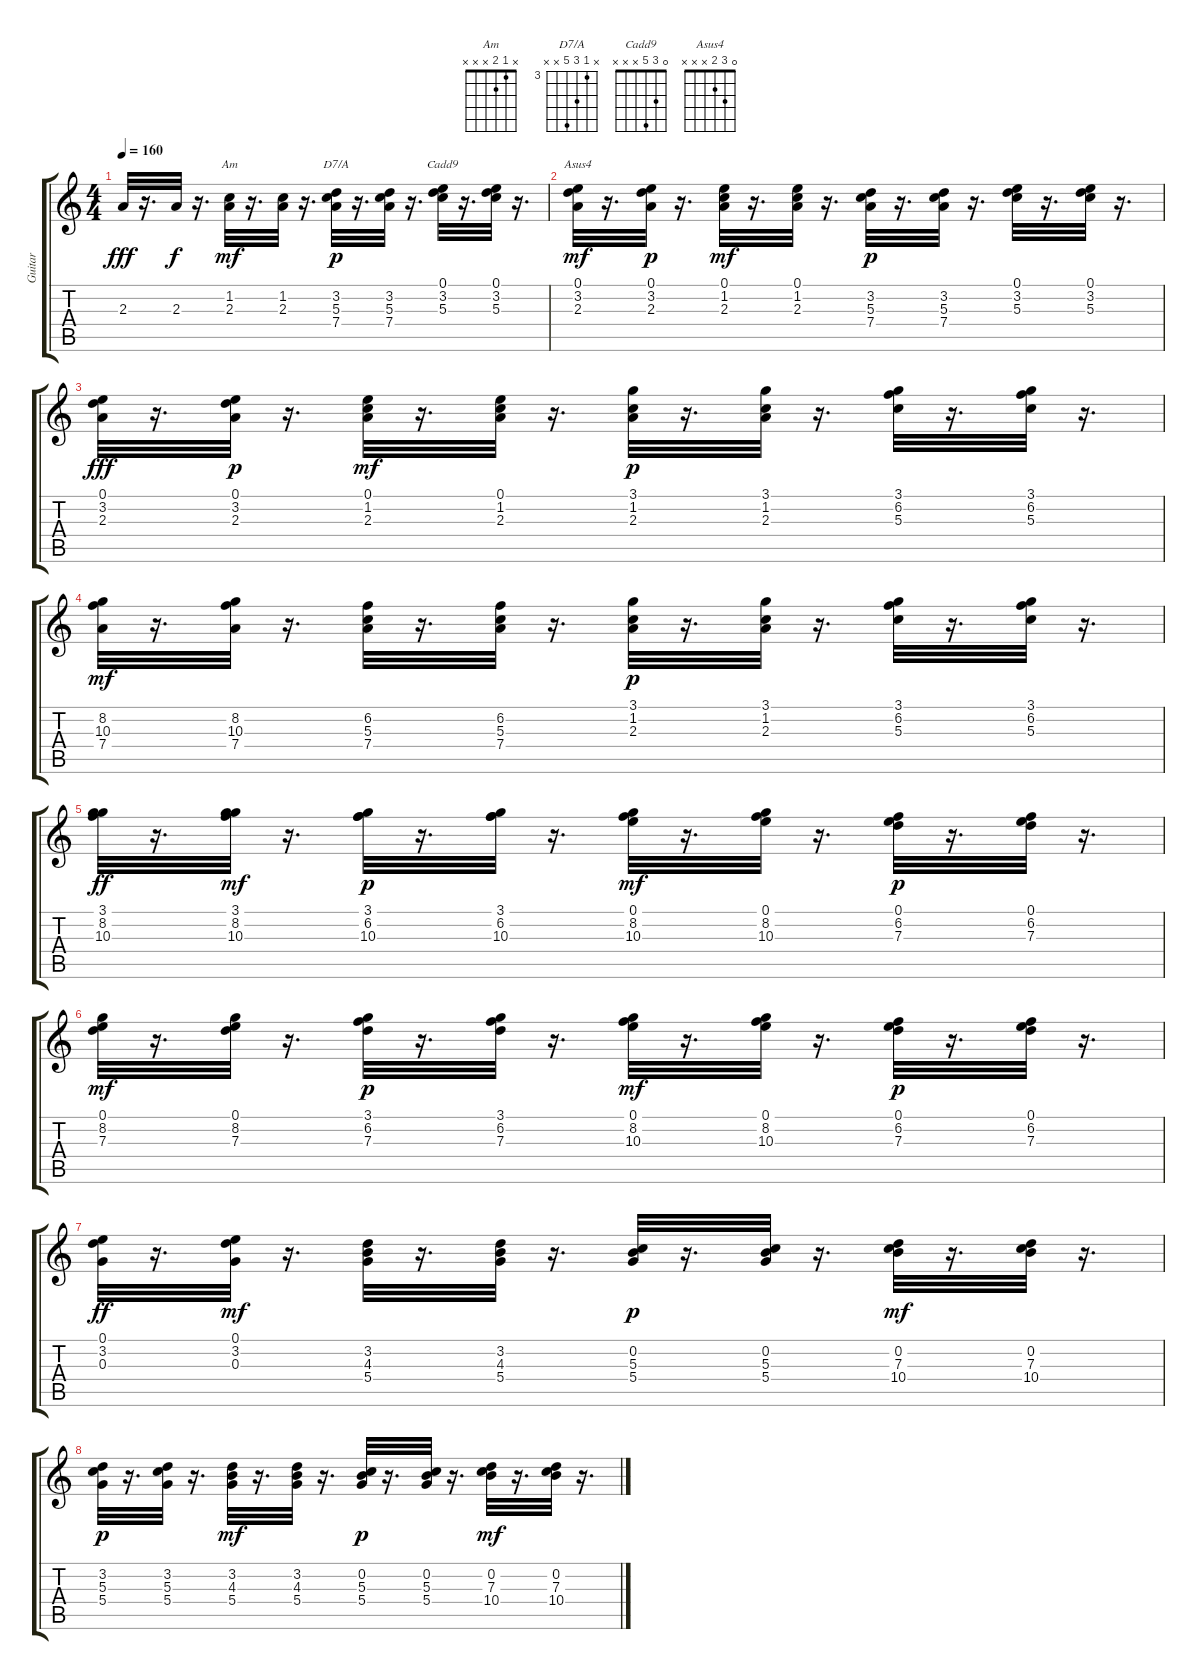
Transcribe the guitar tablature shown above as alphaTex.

\track ("Guitar" "Guitar") {instrument distortionguitar}
\staff {score tabs}
\tuning (E4 B3 G3 D3 A2 E2) {hide}
\chord ("Am" x 1 2 x x x)
\chord ("D7/A" x 3 5 7 x x) {firstfret 3}
\chord ("Cadd9" 0 3 5 x x x)
\chord ("Asus4" 0 3 2 x x x)
\ts (4 4)
\tempo 160
\clef g2
\ks c
2.3.32{dy fff instrument distortionguitar} r.16{d} 2.3.32{dy f} r.16{d} (1.2 2.3).32{ch "Am" dy mf} r.16{d} (1.2 2.3).32 r.16{d} (3.2 5.3 7.4).32{ch "D7/A" dy p} r.16{d} (3.2 5.3 7.4).32 r.16{d} (0.1 3.2 5.3).32{ch "Cadd9"} r.16{d} (0.1 3.2 5.3).32 r.16{d} |
(0.1 3.2 2.3).32{ch "Asus4" dy mf} r.16{d} (0.1 3.2 2.3).32{dy p} r.16{d} (0.1 1.2 2.3).32{dy mf} r.16{d} (0.1 1.2 2.3).32 r.16{d} (3.2 5.3 7.4).32{dy p} r.16{d} (3.2 5.3 7.4).32 r.16{d} (0.1 3.2 5.3).32 r.16{d} (0.1 3.2 5.3).32 r.16{d} |
(0.1 3.2 2.3).32{dy fff} r.16{d} (0.1 3.2 2.3).32{dy p} r.16{d} (0.1 1.2 2.3).32{dy mf} r.16{d} (0.1 1.2 2.3).32 r.16{d} (3.1 1.2 2.3).32{dy p} r.16{d} (3.1 1.2 2.3).32 r.16{d} (3.1 6.2 5.3).32 r.16{d} (3.1 6.2 5.3).32 r.16{d} |
(8.2 10.3 7.4).32{dy mf} r.16{d} (8.2 10.3 7.4).32 r.16{d} (6.2 5.3 7.4).32 r.16{d} (6.2 5.3 7.4).32 r.16{d} (3.1 1.2 2.3).32{dy p} r.16{d} (3.1 1.2 2.3).32 r.16{d} (3.1 6.2 5.3).32 r.16{d} (3.1 6.2 5.3).32 r.16{d} |
(3.1 8.2 10.3).32{dy ff} r.16{d} (3.1 8.2 10.3).32{dy mf} r.16{d} (3.1 6.2 10.3).32{dy p} r.16{d} (3.1 6.2 10.3).32 r.16{d} (0.1 8.2 10.3).32{dy mf} r.16{d} (0.1 8.2 10.3).32 r.16{d} (0.1 6.2 7.3).32{dy p} r.16{d} (0.1 6.2 7.3).32 r.16{d} |
(0.1 8.2 7.3).32{dy mf} r.16{d} (0.1 8.2 7.3).32 r.16{d} (3.1 6.2 7.3).32{dy p} r.16{d} (3.1 6.2 7.3).32 r.16{d} (0.1 8.2 10.3).32{dy mf} r.16{d} (0.1 8.2 10.3).32 r.16{d} (0.1 6.2 7.3).32{dy p} r.16{d} (0.1 6.2 7.3).32 r.16{d} |
(0.1 3.2 0.3).32{dy ff} r.16{d} (0.1 3.2 0.3).32{dy mf} r.16{d} (3.2 4.3 5.4).32 r.16{d} (3.2 4.3 5.4).32 r.16{d} (0.2 5.3 5.4).32{dy p} r.16{d} (0.2 5.3 5.4).32 r.16{d} (0.2 7.3 10.4).32{dy mf} r.16{d} (0.2 7.3 10.4).32 r.16{d} |
(3.2 5.3 5.4).32{dy p} r.16{d} (3.2 5.3 5.4).32 r.16{d} (3.2 4.3 5.4).32{dy mf} r.16{d} (3.2 4.3 5.4).32 r.16{d} (0.2 5.3 5.4).32{dy p} r.16{d} (0.2 5.3 5.4).32 r.16{d} (0.2 7.3 10.4).32{dy mf} r.16{d} (0.2 7.3 10.4).32 r.16{d}
